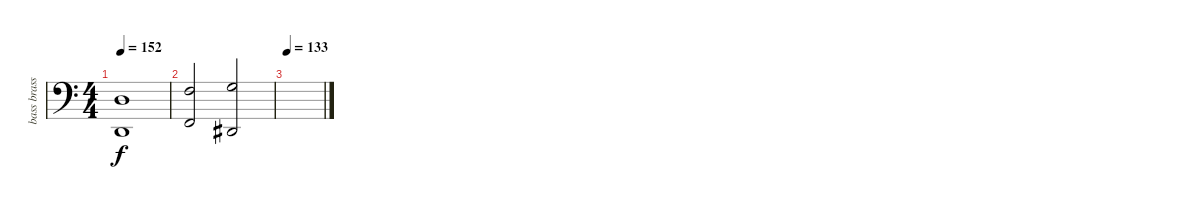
\track ("bass brass" "bass brass") {instrument brasssection}
\staff {score}
\tuning (G2 D2 A1 E1 B0) {hide}
\ts (4 4)
\tempo 152
\clef f4
\ks c
(7.1 0.2).1{dy f} |
(10.1 3.2).2 (12.1 1.2).2 |
\tempo 133
